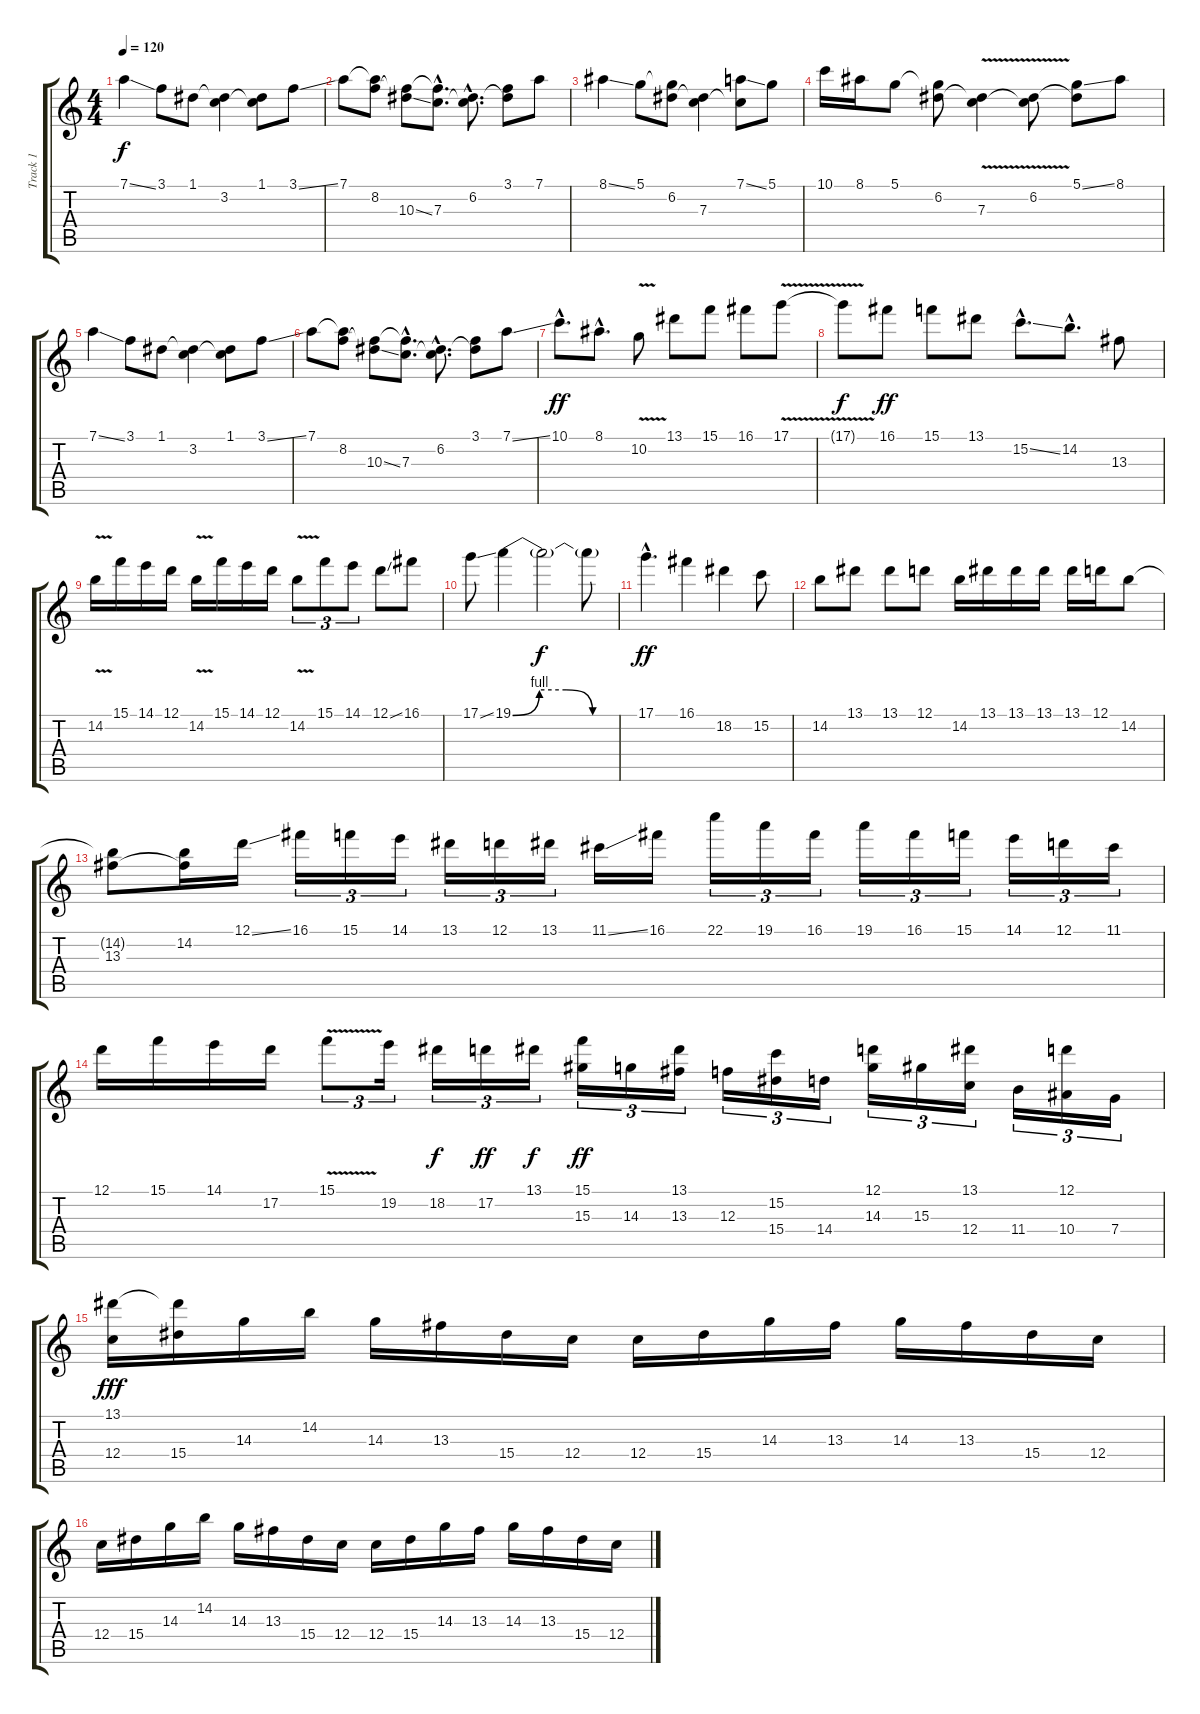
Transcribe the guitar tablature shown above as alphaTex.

\track ("Track 1" "Track 1") {instrument electricguitarjazz}
\staff {score tabs}
\tuning (D4 A3 F3 C3 G2 D2) {hide}
\ts (4 4)
\tempo 120
\clef g2
\ks c
7.1{ss}.4{dy f} 3.1.8 1.1.8 (1.1{t} 3.2).4 (1.1 3.2{t}).8 3.1{ss}.8 |
7.1.8 (7.1{t} 8.2).8 (8.2{t} 10.3{ss}).8 (8.2{hac t} 7.3{hac}).8{d} (6.2{hac} 7.3{hac t}).8{d} (3.1 6.2{t}).8 7.1.8 |
8.1{ss}.4 5.1.8 (5.1{t} 6.2).8 (6.2{t} 7.3).4 (7.1{ss} 7.3{t}).8 5.1.8 |
10.1.16 8.1.16 5.1.8 (5.1{t} 6.2).8 (6.2{t} 7.3{v}).4 (6.2 7.3{t}).8 (5.1{ss} 6.2{t}).8 8.1.8 |
7.1{ss}.4 3.1.8 1.1.8 (1.1{t} 3.2).4 (1.1 3.2{t}).8 3.1{ss}.8 |
7.1.8 (7.1{t} 8.2).8 (8.2{t} 10.3{ss}).8 (8.2{hac t} 7.3{hac}).8{d} (6.2{hac} 7.3{hac t}).8{d} (3.1 6.2{t}).8 7.1{ss}.8 |
10.1{hac}.8{d dy ff volume 15 instrument drawbarorgan} 8.1{hac}.8{d} 10.2{v}.8 13.1.8 15.1.8 16.1.8 17.1{v}.8 |
17.1{t}.8{dy f} 16.1.8{dy ff} 15.1.8 13.1.8 15.2{ss hac}.8{d} 14.2{hac}.8{d} 13.3.8 |
14.2{v}.16 15.1.16 14.1.16 12.1.16 14.2{v}.16 15.1.16 14.1.16 12.1.16 14.2{v}.8{tu (3 2)} 15.1.8{tu (3 2)} 14.1.8{tu (3 2)} 12.1{ss}.8 16.1.8 |
17.1{ss}.8 19.1{be (custom 0 0 15 4 30 4 45 0 60 0)}.4 19.1{t}.2{dy f} 19.1{t}.8 |
17.1{hac}.4{d dy ff} 16.1.4 18.2.4 15.2.8 |
14.2.8 13.1.8 13.1.8 12.1.8 14.2.16 13.1.16 13.1.16 13.1.16 13.1.16 12.1.16 14.2.8 |
(14.2{t} 13.3).8 (14.2 13.3{t}).16 12.1{ss}.16 16.1.16{tu (3 2)} 15.1.16{tu (3 2)} 14.1.16{tu (3 2)} 13.1.16{tu (3 2)} 12.1.16{tu (3 2)} 13.1.16{tu (3 2)} 11.1{ss}.16 16.1.16 22.1.16{tu (3 2)} 19.1.16{tu (3 2)} 16.1.16{tu (3 2)} 19.1.16{tu (3 2)} 16.1.16{tu (3 2)} 15.1.16{tu (3 2)} 14.1.16{tu (3 2)} 12.1.16{tu (3 2)} 11.1.16{tu (3 2)} |
12.1.16 15.1.16 14.1.16 17.2.16 15.1{v}.8{tu (3 2)} 19.2.16{tu (3 2)} 18.2.16{tu (3 2) dy f} 17.2.16{tu (3 2) dy ff} 13.1.16{tu (3 2) dy f} (15.1 15.3).16{tu (3 2) dy ff} 14.3.16{tu (3 2)} (13.1 13.3).16{tu (3 2)} 12.3.16{tu (3 2)} (15.2 15.4).16{tu (3 2)} 14.4.16{tu (3 2)} (12.1 14.3).16{tu (3 2)} 15.3.16{tu (3 2)} (13.1 12.4).16{tu (3 2)} 11.4.16{tu (3 2)} (12.1 10.4).16{tu (3 2)} 7.4.16{tu (3 2)} |
(13.1 12.4).16{dy fff} (13.1{t} 15.4).16 14.3.16 14.2.16 14.3.16 13.3.16 15.4.16 12.4.16 12.4.16 15.4.16 14.3.16 13.3.16 14.3.16 13.3.16 15.4.16 12.4.16 |
12.4.16 15.4.16 14.3.16 14.2.16 14.3.16 13.3.16 15.4.16 12.4.16 12.4.16 15.4.16 14.3.16 13.3.16 14.3.16 13.3.16 15.4.16 12.4.16
